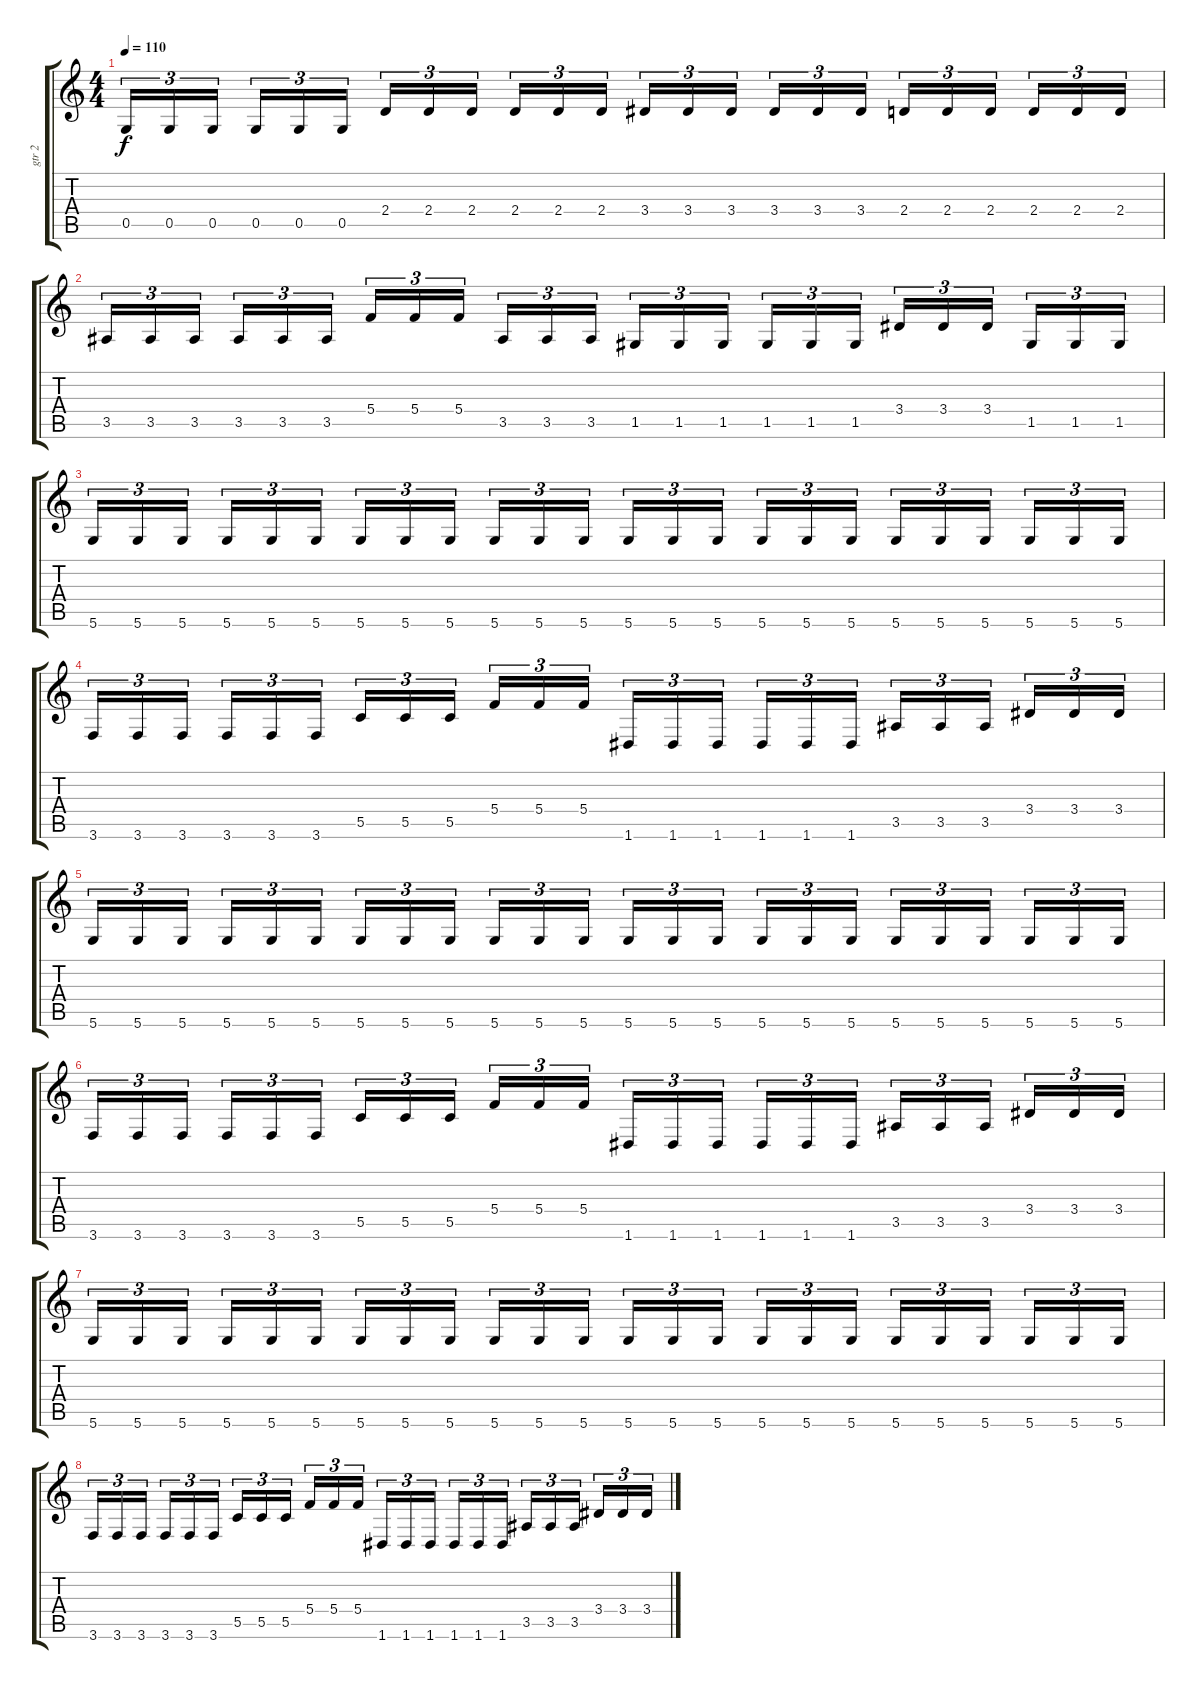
\track ("gtr 2" "gtr 2") {instrument distortionguitar}
\staff {score tabs}
\tuning (D4 A3 F3 C3 G2 D2) {hide}
\ts (4 4)
\tempo 110
\clef g2
\ks c
0.5.16{tu (3 2) dy f} 0.5.16{tu (3 2)} 0.5.16{tu (3 2)} 0.5.16{tu (3 2)} 0.5.16{tu (3 2)} 0.5.16{tu (3 2)} 2.4.16{tu (3 2)} 2.4.16{tu (3 2)} 2.4.16{tu (3 2)} 2.4.16{tu (3 2)} 2.4.16{tu (3 2)} 2.4.16{tu (3 2)} 3.4.16{tu (3 2)} 3.4.16{tu (3 2)} 3.4.16{tu (3 2)} 3.4.16{tu (3 2)} 3.4.16{tu (3 2)} 3.4.16{tu (3 2)} 2.4.16{tu (3 2)} 2.4.16{tu (3 2)} 2.4.16{tu (3 2)} 2.4.16{tu (3 2)} 2.4.16{tu (3 2)} 2.4.16{tu (3 2)} |
3.5.16{tu (3 2)} 3.5.16{tu (3 2)} 3.5.16{tu (3 2)} 3.5.16{tu (3 2)} 3.5.16{tu (3 2)} 3.5.16{tu (3 2)} 5.4.16{tu (3 2)} 5.4.16{tu (3 2)} 5.4.16{tu (3 2)} 3.5.16{tu (3 2)} 3.5.16{tu (3 2)} 3.5.16{tu (3 2)} 1.5.16{tu (3 2)} 1.5.16{tu (3 2)} 1.5.16{tu (3 2)} 1.5.16{tu (3 2)} 1.5.16{tu (3 2)} 1.5.16{tu (3 2)} 3.4.16{tu (3 2)} 3.4.16{tu (3 2)} 3.4.16{tu (3 2)} 1.5.16{tu (3 2)} 1.5.16{tu (3 2)} 1.5.16{tu (3 2)} |
5.6.16{tu (3 2)} 5.6.16{tu (3 2)} 5.6.16{tu (3 2)} 5.6.16{tu (3 2)} 5.6.16{tu (3 2)} 5.6.16{tu (3 2)} 5.6.16{tu (3 2)} 5.6.16{tu (3 2)} 5.6.16{tu (3 2)} 5.6.16{tu (3 2)} 5.6.16{tu (3 2)} 5.6.16{tu (3 2)} 5.6.16{tu (3 2)} 5.6.16{tu (3 2)} 5.6.16{tu (3 2)} 5.6.16{tu (3 2)} 5.6.16{tu (3 2)} 5.6.16{tu (3 2)} 5.6.16{tu (3 2)} 5.6.16{tu (3 2)} 5.6.16{tu (3 2)} 5.6.16{tu (3 2)} 5.6.16{tu (3 2)} 5.6.16{tu (3 2)} |
3.6.16{tu (3 2)} 3.6.16{tu (3 2)} 3.6.16{tu (3 2)} 3.6.16{tu (3 2)} 3.6.16{tu (3 2)} 3.6.16{tu (3 2)} 5.5.16{tu (3 2)} 5.5.16{tu (3 2)} 5.5.16{tu (3 2)} 5.4.16{tu (3 2)} 5.4.16{tu (3 2)} 5.4.16{tu (3 2)} 1.6.16{tu (3 2)} 1.6.16{tu (3 2)} 1.6.16{tu (3 2)} 1.6.16{tu (3 2)} 1.6.16{tu (3 2)} 1.6.16{tu (3 2)} 3.5.16{tu (3 2)} 3.5.16{tu (3 2)} 3.5.16{tu (3 2)} 3.4.16{tu (3 2)} 3.4.16{tu (3 2)} 3.4.16{tu (3 2)} |
5.6.16{tu (3 2)} 5.6.16{tu (3 2)} 5.6.16{tu (3 2)} 5.6.16{tu (3 2)} 5.6.16{tu (3 2)} 5.6.16{tu (3 2)} 5.6.16{tu (3 2)} 5.6.16{tu (3 2)} 5.6.16{tu (3 2)} 5.6.16{tu (3 2)} 5.6.16{tu (3 2)} 5.6.16{tu (3 2)} 5.6.16{tu (3 2)} 5.6.16{tu (3 2)} 5.6.16{tu (3 2)} 5.6.16{tu (3 2)} 5.6.16{tu (3 2)} 5.6.16{tu (3 2)} 5.6.16{tu (3 2)} 5.6.16{tu (3 2)} 5.6.16{tu (3 2)} 5.6.16{tu (3 2)} 5.6.16{tu (3 2)} 5.6.16{tu (3 2)} |
3.6.16{tu (3 2)} 3.6.16{tu (3 2)} 3.6.16{tu (3 2)} 3.6.16{tu (3 2)} 3.6.16{tu (3 2)} 3.6.16{tu (3 2)} 5.5.16{tu (3 2)} 5.5.16{tu (3 2)} 5.5.16{tu (3 2)} 5.4.16{tu (3 2)} 5.4.16{tu (3 2)} 5.4.16{tu (3 2)} 1.6.16{tu (3 2)} 1.6.16{tu (3 2)} 1.6.16{tu (3 2)} 1.6.16{tu (3 2)} 1.6.16{tu (3 2)} 1.6.16{tu (3 2)} 3.5.16{tu (3 2)} 3.5.16{tu (3 2)} 3.5.16{tu (3 2)} 3.4.16{tu (3 2)} 3.4.16{tu (3 2)} 3.4.16{tu (3 2)} |
5.6.16{tu (3 2)} 5.6.16{tu (3 2)} 5.6.16{tu (3 2)} 5.6.16{tu (3 2)} 5.6.16{tu (3 2)} 5.6.16{tu (3 2)} 5.6.16{tu (3 2)} 5.6.16{tu (3 2)} 5.6.16{tu (3 2)} 5.6.16{tu (3 2)} 5.6.16{tu (3 2)} 5.6.16{tu (3 2)} 5.6.16{tu (3 2)} 5.6.16{tu (3 2)} 5.6.16{tu (3 2)} 5.6.16{tu (3 2)} 5.6.16{tu (3 2)} 5.6.16{tu (3 2)} 5.6.16{tu (3 2)} 5.6.16{tu (3 2)} 5.6.16{tu (3 2)} 5.6.16{tu (3 2)} 5.6.16{tu (3 2)} 5.6.16{tu (3 2)} |
3.6.16{tu (3 2)} 3.6.16{tu (3 2)} 3.6.16{tu (3 2)} 3.6.16{tu (3 2)} 3.6.16{tu (3 2)} 3.6.16{tu (3 2)} 5.5.16{tu (3 2)} 5.5.16{tu (3 2)} 5.5.16{tu (3 2)} 5.4.16{tu (3 2)} 5.4.16{tu (3 2)} 5.4.16{tu (3 2)} 1.6.16{tu (3 2)} 1.6.16{tu (3 2)} 1.6.16{tu (3 2)} 1.6.16{tu (3 2)} 1.6.16{tu (3 2)} 1.6.16{tu (3 2)} 3.5.16{tu (3 2)} 3.5.16{tu (3 2)} 3.5.16{tu (3 2)} 3.4.16{tu (3 2)} 3.4.16{tu (3 2)} 3.4.16{tu (3 2)}
